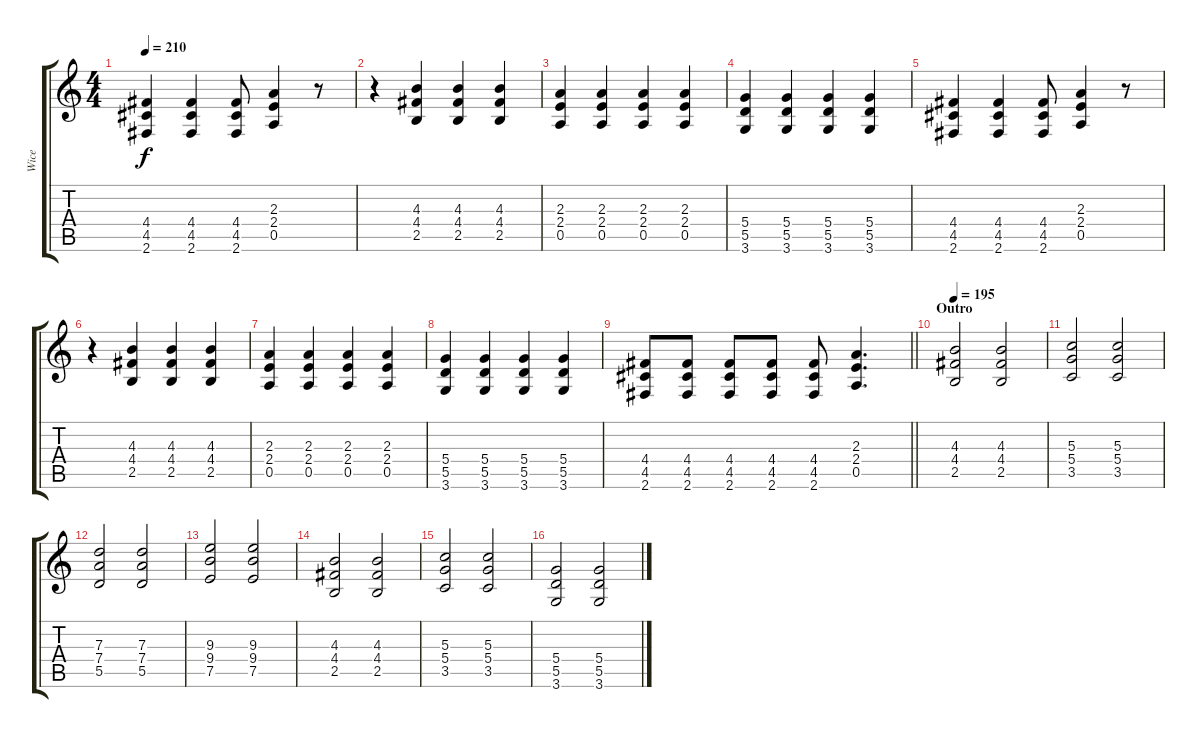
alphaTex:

\track ("Wice" "Wice") {instrument distortionguitar}
\staff {score tabs}
\tuning (E4 B3 G3 D3 A2 E2) {hide}
\ts (4 4)
\tempo 210
\clef g2
\ks c
(4.4 4.5 2.6).4{dy f} (4.4 4.5 2.6).4 (4.4 4.5 2.6).8 (2.3 2.4 0.5).4 r.8 |
r.4 (4.3 4.4 2.5).4 (4.3 4.4 2.5).4 (4.3 4.4 2.5).4 |
(2.3 2.4 0.5).4 (2.3 2.4 0.5).4 (2.3 2.4 0.5).4 (2.3 2.4 0.5).4 |
(5.4 5.5 3.6).4 (5.4 5.5 3.6).4 (5.4 5.5 3.6).4 (5.4 5.5 3.6).4 |
(4.4 4.5 2.6).4 (4.4 4.5 2.6).4 (4.4 4.5 2.6).8 (2.3 2.4 0.5).4 r.8 |
r.4 (4.3 4.4 2.5).4 (4.3 4.4 2.5).4 (4.3 4.4 2.5).4 |
(2.3 2.4 0.5).4 (2.3 2.4 0.5).4 (2.3 2.4 0.5).4 (2.3 2.4 0.5).4 |
(5.4 5.5 3.6).4 (5.4 5.5 3.6).4 (5.4 5.5 3.6).4 (5.4 5.5 3.6).4 |
\barLineRight lightlight
(4.4 4.5 2.6).8 (4.4 4.5 2.6).8 (4.4 4.5 2.6).8 (4.4 4.5 2.6).8 (4.4 4.5 2.6).8 (2.3 2.4 0.5).4{d} |
\section ("" "Outro")
\tempo 195
(4.3 4.4 2.5).2 (4.3 4.4 2.5).2 |
(5.3 5.4 3.5).2 (5.3 5.4 3.5).2 |
(7.3 7.4 5.5).2 (7.3 7.4 5.5).2 |
(9.3 9.4 7.5).2 (9.3 9.4 7.5).2 |
(4.3 4.4 2.5).2 (4.3 4.4 2.5).2 |
(5.3 5.4 3.5).2 (5.3 5.4 3.5).2 |
(5.4 5.5 3.6).2 (5.4 5.5 3.6).2
